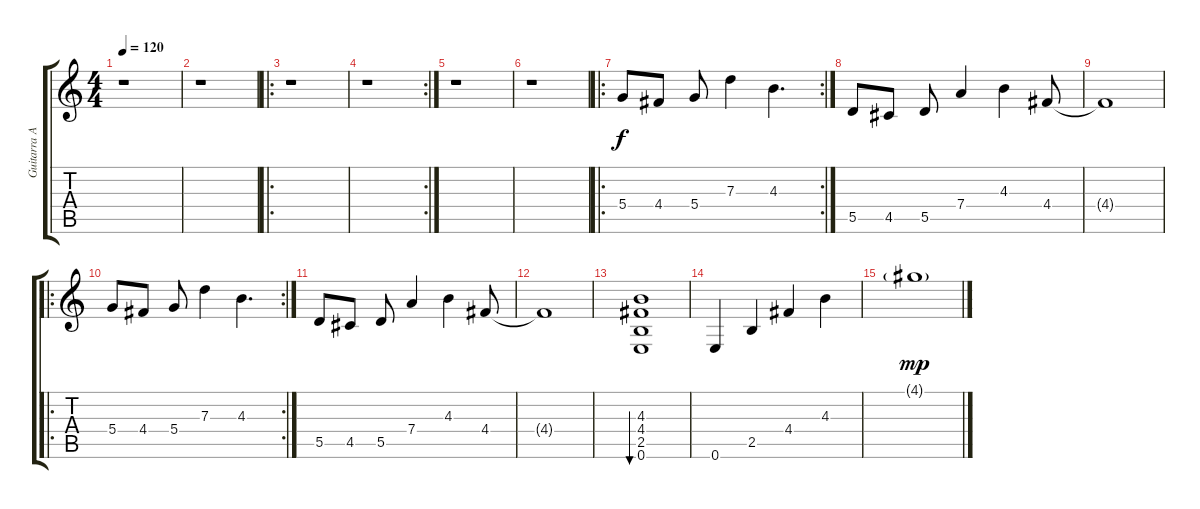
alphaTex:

\track ("Guitarra Acustica" "Guitarra A") {instrument acousticguitarnylon}
\staff {score tabs}
\tuning (E4 B3 G3 D3 A2 E2) {hide}
\ts (4 4)
\tempo 120
\clef g2
\ks c
r.1{dy f} |
r.1 |
\ro
r.1 |
\rc 2
r.1 |
r.1 |
r.1 |
\ro
\rc 2
5.4.8 4.4.8 5.4.8 7.3.4 4.3.4{d} |
5.5.8 4.5.8 5.5.8 7.4.4 4.3.4 4.4.8 |
4.4{t}.1 |
\ro
\rc 2
5.4.8 4.4.8 5.4.8 7.3.4 4.3.4{d} |
5.5.8 4.5.8 5.5.8 7.4.4 4.3.4 4.4.8 |
4.4{t}.1 |
(4.3 4.4 2.5 0.6).1{bu 480} |
0.6.4 2.5.4 4.4.4 4.3.4 |
4.1{g}.1{dy mp}
